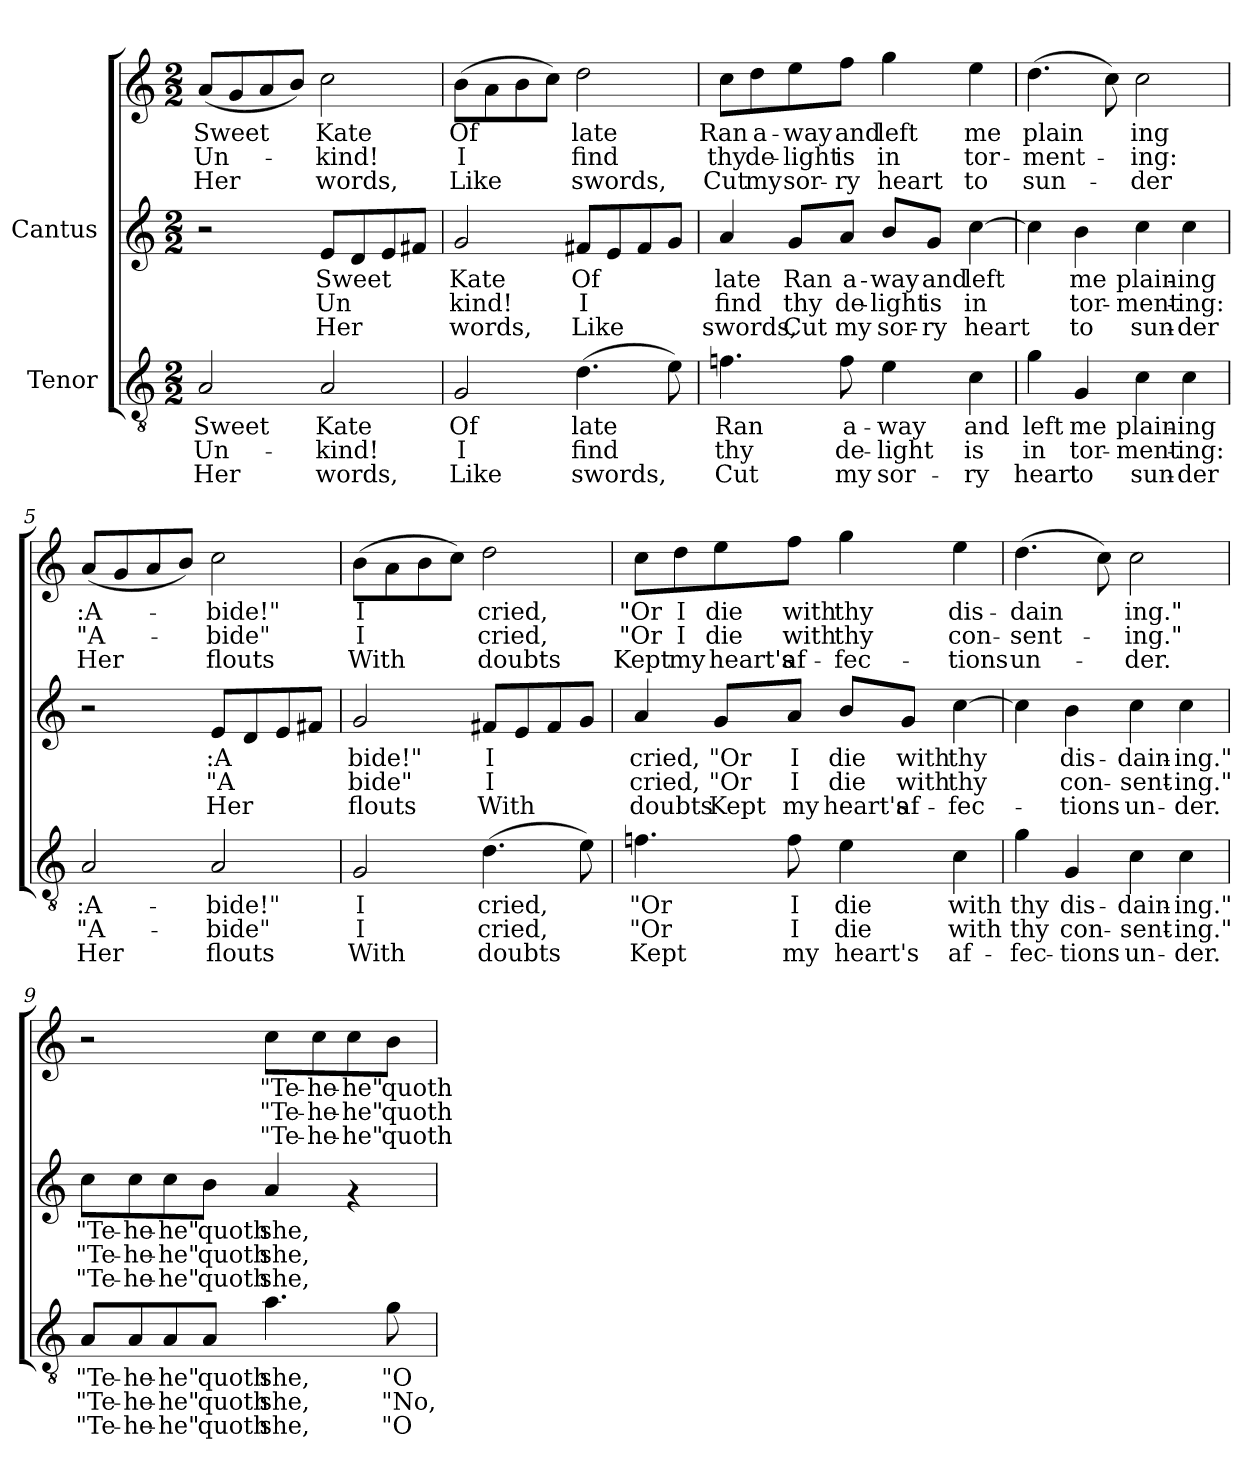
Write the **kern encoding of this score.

**kern	**text	**text	**text	**kern	**text	**text	**text	**kern	**text	**text	**text
*part2	*part2	*part2	*part2	*part1	*part1	*part1	*part1	*part1	*part1	*part1	*part1
*staff3	*staff3	*staff3	*staff3	*staff2	*staff2	*staff2	*staff2	*staff1	*staff1	*staff1	*staff1
*I"Tenor	*	*	*	*I"Cantus	*	*	*	*	*	*	*
!!LO:PB:g=z
*stria5	*	*	*	*stria5	*	*	*	*stria5	*	*	*
*clefGv2	*	*	*	*clefG2	*	*	*	*clefG2	*	*	*
*M2/2	*	*	*	*M2/2	*	*	*	*M2/2	*	*	*
*MM144	*	*	*	*MM144	*	*	*	*MM144	*	*	*
=1	=1	=1	=1	=1	=1	=1	=1	=1	=1	=1	=1
!	!LO:LY:b:cj	!LO:LY:b:cj	!LO:LY:b:cj	!	!	!	!	!	!LO:LY:b:cj	!LO:LY:b:cj	!LO:LY:b:cj
2A/	Sweet	Un-	-Her	2r	.	.	.	(<8a/L	Sweet	Un-	-Her
!	!	!	!	!	!	!	!	!	!LO:LY:b:cj	!LO:LY:b:cj	!LO:LY:b:cj
.	.	.	.	.	.	.	.	8g/	.	.	.
!	!	!	!	!	!	!	!	!	!LO:LY:b:cj	!LO:LY:b:cj	!LO:LY:b:cj
.	.	.	.	.	.	.	.	8a/	.	.	.
!	!	!	!	!	!	!	!	!	!LO:LY:b:cj	!LO:LY:b:cj	!LO:LY:b:cj
.	.	.	.	.	.	.	.	8b/J)	.	.	.
!	!LO:LY:b:cj	!LO:LY:b:cj	!LO:LY:b:cj	!	!LO:LY:b:cj	!LO:LY:b:cj	!LO:LY:b:cj	!	!LO:LY:b:cj	!LO:LY:b:cj	!LO:LY:b:cj
2A/	Kate	kind!	words,	8e/L	Sweet	Un	Her	2cc\	Kate	kind!	words,
!	!	!	!	!	!LO:LY:b:cj	!LO:LY:b:cj	!LO:LY:b:cj	!	!	!	!
.	.	.	.	8d/	.	.	.	.	.	.	.
!	!	!	!	!	!LO:LY:b:cj	!LO:LY:b:cj	!LO:LY:b:cj	!	!	!	!
.	.	.	.	8e/	.	.	.	.	.	.	.
!	!	!	!	!	!LO:LY:b:cj	!LO:LY:b:cj	!LO:LY:b:cj	!	!	!	!
.	.	.	.	8f#X/J	.	.	.	.	.	.	.
=2	=2	=2	=2	=2	=2	=2	=2	=2	=2	=2	=2
!	!LO:LY:b:cj	!LO:LY:b:cj	!LO:LY:b:cj	!	!LO:LY:b:cj	!LO:LY:b:cj	!LO:LY:b:cj	!	!LO:LY:b:cj	!LO:LY:b:cj	!LO:LY:b:cj
2G/	Of	I	Like	2g/	Kate	kind!	words,	(>8b\L	Of	I	Like
!	!	!	!	!	!	!	!	!	!LO:LY:b:cj	!LO:LY:b:cj	!LO:LY:b:cj
.	.	.	.	.	.	.	.	8a\	.	.	.
!	!	!	!	!	!	!	!	!	!LO:LY:b:cj	!LO:LY:b:cj	!LO:LY:b:cj
.	.	.	.	.	.	.	.	8b\	.	.	.
!	!	!	!	!	!	!	!	!	!LO:LY:b:cj	!LO:LY:b:cj	!LO:LY:b:cj
.	.	.	.	.	.	.	.	8cc\J)	.	.	.
!	!LO:LY:b:cj	!LO:LY:b:cj	!LO:LY:b:cj	!	!LO:LY:b:cj	!LO:LY:b:cj	!LO:LY:b:cj	!	!LO:LY:b:cj	!LO:LY:b:cj	!LO:LY:b:cj
(>4.d\	late	find	swords,	8f#X/L	Of	I	Like	2dd\	late	find	swords,
!	!	!	!	!	!LO:LY:b:cj	!LO:LY:b:cj	!LO:LY:b:cj	!	!	!	!
.	.	.	.	8e/	.	.	.	.	.	.	.
!	!	!	!	!	!LO:LY:b:cj	!LO:LY:b:cj	!LO:LY:b:cj	!	!	!	!
.	.	.	.	8f#/	.	.	.	.	.	.	.
!	!LO:LY:b:cj	!LO:LY:b:cj	!LO:LY:b:cj	!	!LO:LY:b:cj	!LO:LY:b:cj	!LO:LY:b:cj	!	!	!	!
8e\)	.	.	.	8g/J	.	.	.	.	.	.	.
=3	=3	=3	=3	=3	=3	=3	=3	=3	=3	=3	=3
!	!LO:LY:b:cj	!LO:LY:b:cj	!LO:LY:b:cj	!	!LO:LY:b:cj	!LO:LY:b:cj	!LO:LY:b:cj	!	!LO:LY:b:cj	!LO:LY:b:cj	!LO:LY:b:cj
4.fn\	Ran	thy	Cut	4a/	late	find	swords,	8cc\L	Ran	thy	Cut
!	!	!	!	!	!	!	!	!	!LO:LY:b:cj	!LO:LY:b:cj	!LO:LY:b:cj
.	.	.	.	.	.	.	.	8dd\	a-	-de-	-my
!	!	!	!	!	!LO:LY:b:cj	!LO:LY:b:cj	!LO:LY:b:cj	!	!LO:LY:b:cj	!LO:LY:b:cj	!LO:LY:b:cj
.	.	.	.	8g/L	Ran	thy	Cut	8ee\	way	light	sor-
!	!LO:LY:b:cj	!LO:LY:b:cj	!LO:LY:b:cj	!	!LO:LY:b:cj	!LO:LY:b:cj	!LO:LY:b:cj	!	!LO:LY:b:cj	!LO:LY:b:cj	!LO:LY:b:cj
8f\	a-	-de-	-my	8a/J	a-	-de-	-my	8ff\J	-and	is	ry
!	!LO:LY:b:cj	!LO:LY:b:cj	!LO:LY:b:cj	!	!LO:LY:b:cj	!LO:LY:b:cj	!LO:LY:b:cj	!	!LO:LY:b:cj	!LO:LY:b:cj	!LO:LY:b:cj
4e\	way	light	sor-	8b/L	way	light	sor-	4gg\	left	in	heart
!	!	!	!	!	!LO:LY:b:cj	!LO:LY:b:cj	!LO:LY:b:cj	!	!	!	!
.	.	.	.	8g/J	-and	is	ry	.	.	.	.
!	!LO:LY:b:cj	!LO:LY:b:cj	!LO:LY:b:cj	!	!LO:LY:b:cj	!LO:LY:b:cj	!LO:LY:b:cj	!	!LO:LY:b:cj	!LO:LY:b:cj	!LO:LY:b:cj
4c\	-and	is	ry	[>4cc\	left	in	heart	4ee\	me	tor-	-to
!!LO:LB:g=z
=4	=4	=4	=4	=4	=4	=4	=4	=4	=4	=4	=4
!	!LO:LY:b:cj	!LO:LY:b:cj	!LO:LY:b:cj	!	!LO:LY:b:cj	!LO:LY:b:cj	!LO:LY:b:cj	!	!LO:LY:b:cj	!LO:LY:b:cj	!LO:LY:b:cj
4g\	left	in	heart	4cc\]	.	.	.	(>4.dd\	plain-	-ment-	-sun-
!	!LO:LY:b:cj	!LO:LY:b:cj	!LO:LY:b:cj	!	!LO:LY:b:cj	!LO:LY:b:cj	!LO:LY:b:cj	!	!	!	!
4G/	me	tor-	-to	4b\	me	tor-	-to	.	.	.	.
!	!	!	!	!	!	!	!	!	!LO:LY:b:cj	!LO:LY:b:cj	!LO:LY:b:cj
.	.	.	.	.	.	.	.	8cc\)	-	.	.
!	!LO:LY:b:cj	!LO:LY:b:cj	!LO:LY:b:cj	!	!LO:LY:b:cj	!LO:LY:b:cj	!LO:LY:b:cj	!	!LO:LY:b:cj	!LO:LY:b:cj	!LO:LY:b:cj
4c\	plain-	-ment-	-sun-	4cc\	plain-	-ment-	-sun-	2cc\	ing	ing:	der
!	!LO:LY:b:cj	!LO:LY:b:cj	!LO:LY:b:cj	!	!LO:LY:b:cj	!LO:LY:b:cj	!LO:LY:b:cj	!	!	!	!
4c\	-ing	ing:	der	4cc\	-ing	ing:	der	.	.	.	.
=5	=5	=5	=5	=5	=5	=5	=5	=5	=5	=5	=5
!	!LO:LY:b:cj	!LO:LY:b:cj	!LO:LY:b:cj	!	!	!	!	!	!LO:LY:b:cj	!LO:LY:b:cj	!LO:LY:b:cj
2A/	:A-	-"A-	-Her	2r	.	.	.	(<8a/L	:A-	-"A-	-Her
!	!	!	!	!	!	!	!	!	!LO:LY:b:cj	!LO:LY:b:cj	!LO:LY:b:cj
.	.	.	.	.	.	.	.	8g/	.	.	.
!	!	!	!	!	!	!	!	!	!LO:LY:b:cj	!LO:LY:b:cj	!LO:LY:b:cj
.	.	.	.	.	.	.	.	8a/	.	.	.
!	!	!	!	!	!	!	!	!	!LO:LY:b:cj	!LO:LY:b:cj	!LO:LY:b:cj
.	.	.	.	.	.	.	.	8b/J)	.	.	.
!	!LO:LY:b:cj	!LO:LY:b:cj	!LO:LY:b:cj	!	!LO:LY:b:cj	!LO:LY:b:cj	!LO:LY:b:cj	!	!LO:LY:b:cj	!LO:LY:b:cj	!LO:LY:b:cj
2A/	bide!"	bide"	flouts	8e/L	:A-	-"A-	-Her	2cc\	bide!"	bide"	flouts
!	!	!	!	!	!LO:LY:b:cj	!LO:LY:b:cj	!LO:LY:b:cj	!	!	!	!
.	.	.	.	8d/	-	--	-	.	.	.	.
!	!	!	!	!	!LO:LY:b:cj	!LO:LY:b:cj	!LO:LY:b:cj	!	!	!	!
.	.	.	.	8e/	-	--	-	.	.	.	.
!	!	!	!	!	!LO:LY:b:cj	!LO:LY:b:cj	!LO:LY:b:cj	!	!	!	!
.	.	.	.	8f#X/J	-	--	-	.	.	.	.
=6	=6	=6	=6	=6	=6	=6	=6	=6	=6	=6	=6
!	!LO:LY:b:cj	!LO:LY:b:cj	!LO:LY:b:cj	!	!LO:LY:b:cj	!LO:LY:b:cj	!LO:LY:b:cj	!	!LO:LY:b:cj	!LO:LY:b:cj	!LO:LY:b:cj
2G/	I	I	With	2g/	bide!"	bide"	flouts	(>8b\L	I	I	With
!	!	!	!	!	!	!	!	!	!LO:LY:b:cj	!LO:LY:b:cj	!LO:LY:b:cj
.	.	.	.	.	.	.	.	8a\	.	.	.
!	!	!	!	!	!	!	!	!	!LO:LY:b:cj	!LO:LY:b:cj	!LO:LY:b:cj
.	.	.	.	.	.	.	.	8b\	.	.	.
!	!	!	!	!	!	!	!	!	!LO:LY:b:cj	!LO:LY:b:cj	!LO:LY:b:cj
.	.	.	.	.	.	.	.	8cc\J)	.	.	.
!	!LO:LY:b:cj	!LO:LY:b:cj	!LO:LY:b:cj	!	!LO:LY:b:cj	!LO:LY:b:cj	!LO:LY:b:cj	!	!LO:LY:b:cj	!LO:LY:b:cj	!LO:LY:b:cj
(>4.d\	cried,	cried,	doubts	8f#X/L	I	I	With	2dd\	cried,	cried,	doubts
!	!	!	!	!	!LO:LY:b:cj	!LO:LY:b:cj	!LO:LY:b:cj	!	!	!	!
.	.	.	.	8e/	.	.	.	.	.	.	.
!	!	!	!	!	!LO:LY:b:cj	!LO:LY:b:cj	!LO:LY:b:cj	!	!	!	!
.	.	.	.	8f#/	.	.	.	.	.	.	.
!	!LO:LY:b:cj	!LO:LY:b:cj	!LO:LY:b:cj	!	!LO:LY:b:cj	!LO:LY:b:cj	!LO:LY:b:cj	!	!	!	!
8e\)	.	.	.	8g/J	.	.	.	.	.	.	.
=7	=7	=7	=7	=7	=7	=7	=7	=7	=7	=7	=7
!	!LO:LY:b:cj	!LO:LY:b:cj	!LO:LY:b:cj	!	!LO:LY:b:cj	!LO:LY:b:cj	!LO:LY:b:cj	!	!LO:LY:b:cj	!LO:LY:b:cj	!LO:LY:b:cj
4.fn\	"Or	"Or	Kept	4a/	cried,	cried,	doubts	8cc\L	"Or	"Or	Kept
!	!	!	!	!	!	!	!	!	!LO:LY:b:cj	!LO:LY:b:cj	!LO:LY:b:cj
.	.	.	.	.	.	.	.	8dd\	I	I	my
!	!	!	!	!	!LO:LY:b:cj	!LO:LY:b:cj	!LO:LY:b:cj	!	!LO:LY:b:cj	!LO:LY:b:cj	!LO:LY:b:cj
.	.	.	.	8g/L	"Or	"Or	Kept	8ee\	die	die	heart's
!	!LO:LY:b:cj	!LO:LY:b:cj	!LO:LY:b:cj	!	!LO:LY:b:cj	!LO:LY:b:cj	!LO:LY:b:cj	!	!LO:LY:b:cj	!LO:LY:b:cj	!LO:LY:b:cj
8f\	I	I	my	8a/J	I	I	my	8ff\J	with	with	af-
!	!LO:LY:b:cj	!LO:LY:b:cj	!LO:LY:b:cj	!	!LO:LY:b:cj	!LO:LY:b:cj	!LO:LY:b:cj	!	!LO:LY:b:cj	!LO:LY:b:cj	!LO:LY:b:cj
4e\	die	die	heart's	8b/L	die	die	heart's	4gg\	-thy	thy	fec-
!	!	!	!	!	!LO:LY:b:cj	!LO:LY:b:cj	!LO:LY:b:cj	!	!	!	!
.	.	.	.	8g/J	with	with	af-	.	.	.	.
!	!LO:LY:b:cj	!LO:LY:b:cj	!LO:LY:b:cj	!	!LO:LY:b:cj	!LO:LY:b:cj	!LO:LY:b:cj	!	!LO:LY:b:cj	!LO:LY:b:cj	!LO:LY:b:cj
4c\	with	with	af-	[>4cc\	-thy	thy	fec-	4ee\	-dis-	-con-	-tions
!!LO:LB:g=z
=8	=8	=8	=8	=8	=8	=8	=8	=8	=8	=8	=8
!	!LO:LY:b:cj	!LO:LY:b:cj	!LO:LY:b:cj	!	!LO:LY:b:cj	!LO:LY:b:cj	!LO:LY:b:cj	!	!LO:LY:b:cj	!LO:LY:b:cj	!LO:LY:b:cj
4g\	-thy	thy	fec-	4cc\]	.	.	.	(>4.dd\	-dain-	-sent-	-un-
!	!LO:LY:b:cj	!LO:LY:b:cj	!LO:LY:b:cj	!	!LO:LY:b:cj	!LO:LY:b:cj	!LO:LY:b:cj	!	!	!	!
4G/	-dis-	-con-	-tions	4b\	dis-	-con-	-tions	.	.	.	.
!	!	!	!	!	!	!	!	!	!LO:LY:b:cj	!LO:LY:b:cj	!LO:LY:b:cj
.	.	.	.	.	.	.	.	8cc\)	-	.	.
!	!LO:LY:b:cj	!LO:LY:b:cj	!LO:LY:b:cj	!	!LO:LY:b:cj	!LO:LY:b:cj	!LO:LY:b:cj	!	!LO:LY:b:cj	!LO:LY:b:cj	!LO:LY:b:cj
4c\	dain-	-sent-	-un-	4cc\	dain-	-sent-	-un-	2cc\	ing."	ing."	der.
!	!LO:LY:b:cj	!LO:LY:b:cj	!LO:LY:b:cj	!	!LO:LY:b:cj	!LO:LY:b:cj	!LO:LY:b:cj	!	!	!	!
4c\	-ing."	ing."	der.	4cc\	-ing."	ing."	der.	.	.	.	.
=9	=9	=9	=9	=9	=9	=9	=9	=9	=9	=9	=9
!	!LO:LY:b:cj	!LO:LY:b:cj	!LO:LY:b:cj	!	!LO:LY:b:cj	!LO:LY:b:cj	!LO:LY:b:cj	!	!	!	!
8A/L	"Te-	-"Te-	-"Te-	8cc\L	"Te-	-"Te-	-"Te-	2r	.	.	.
!	!LO:LY:b:cj	!LO:LY:b:cj	!LO:LY:b:cj	!	!LO:LY:b:cj	!LO:LY:b:cj	!LO:LY:b:cj	!	!	!	!
8A/	-he-	-he-	-he-	8cc\	-he-	-he-	-he-	.	.	.	.
!	!LO:LY:b:cj	!LO:LY:b:cj	!LO:LY:b:cj	!	!LO:LY:b:cj	!LO:LY:b:cj	!LO:LY:b:cj	!	!	!	!
8A/	-he"	he"	he"	8cc\	-he"	he"	he"	.	.	.	.
!	!LO:LY:b:cj	!LO:LY:b:cj	!LO:LY:b:cj	!	!LO:LY:b:cj	!LO:LY:b:cj	!LO:LY:b:cj	!	!	!	!
8A/J	quoth	quoth	quoth	8b\J	quoth	quoth	quoth	.	.	.	.
!	!LO:LY:b:cj	!LO:LY:b:cj	!LO:LY:b:cj	!	!LO:LY:b:cj	!LO:LY:b:cj	!LO:LY:b:cj	!	!LO:LY:b:cj	!LO:LY:b:cj	!LO:LY:b:cj
4.a\	she,	she,	she,	4a/	she,	she,	she,	8cc\L	"Te-	-"Te-	-"Te-
!	!	!	!	!	!	!	!	!	!LO:LY:b:cj	!LO:LY:b:cj	!LO:LY:b:cj
.	.	.	.	.	.	.	.	8cc\	-he-	-he-	-he-
!	!	!	!	!	!	!	!	!	!LO:LY:b:cj	!LO:LY:b:cj	!LO:LY:b:cj
.	.	.	.	4rf	.	.	.	8cc\	-he"	he"	he"
!	!LO:LY:b:cj	!LO:LY:b:cj	!LO:LY:b:cj	!	!	!	!	!	!LO:LY:b:cj	!LO:LY:b:cj	!LO:LY:b:cj
8g\	"O	"No,	"O	.	.	.	.	8b\J	quoth	quoth	quoth
=	=	=	=	=	=	=	=	=	=	=	=
*-	*-	*-	*-	*-	*-	*-	*-	*-	*-	*-	*-
